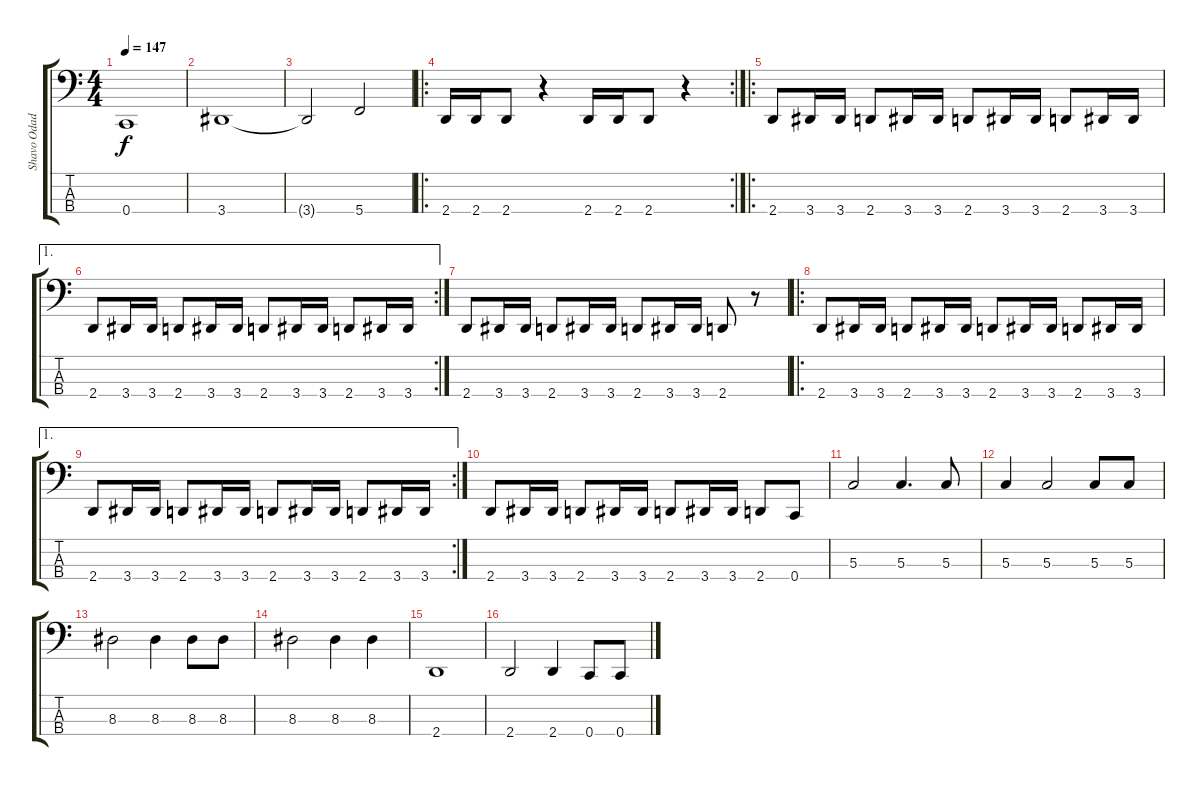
\track ("Shavo Odadjian" "Shavo Odad") {instrument electricbasspick}
\staff {score tabs}
\tuning (F2 C2 G1 C1) {hide}
\ts (4 4)
\tempo 147
\clef f4
\ks c
0.4{t}.1{dy f} |
3.4.1 |
3.4{t}.2 5.4.2 |
\ro
\rc 2
2.4.16 2.4.16 2.4.8 r.4 2.4.16 2.4.16 2.4.8 r.4 |
\ro
2.4.8 3.4.16 3.4.16 2.4.8 3.4.16 3.4.16 2.4.8 3.4.16 3.4.16 2.4.8 3.4.16 3.4.16 |
\ae 1
\rc 2
2.4.8 3.4.16 3.4.16 2.4.8 3.4.16 3.4.16 2.4.8 3.4.16 3.4.16 2.4.8 3.4.16 3.4.16 |
2.4.8 3.4.16 3.4.16 2.4.8 3.4.16 3.4.16 2.4.8 3.4.16 3.4.16 2.4.8 r.8 |
\ro
2.4.8 3.4.16 3.4.16 2.4.8 3.4.16 3.4.16 2.4.8 3.4.16 3.4.16 2.4.8 3.4.16 3.4.16 |
\ae 1
\rc 2
2.4.8 3.4.16 3.4.16 2.4.8 3.4.16 3.4.16 2.4.8 3.4.16 3.4.16 2.4.8 3.4.16 3.4.16 |
2.4.8 3.4.16 3.4.16 2.4.8 3.4.16 3.4.16 2.4.8 3.4.16 3.4.16 2.4.8 0.4.8 |
5.3.2 5.3.4{d} 5.3.8 |
5.3.4 5.3.2 5.3.8 5.3.8 |
8.3.2 8.3.4 8.3.8 8.3.8 |
8.3.2 8.3.4 8.3.4 |
2.4.1 |
2.4.2 2.4.4 0.4.8 0.4.8
